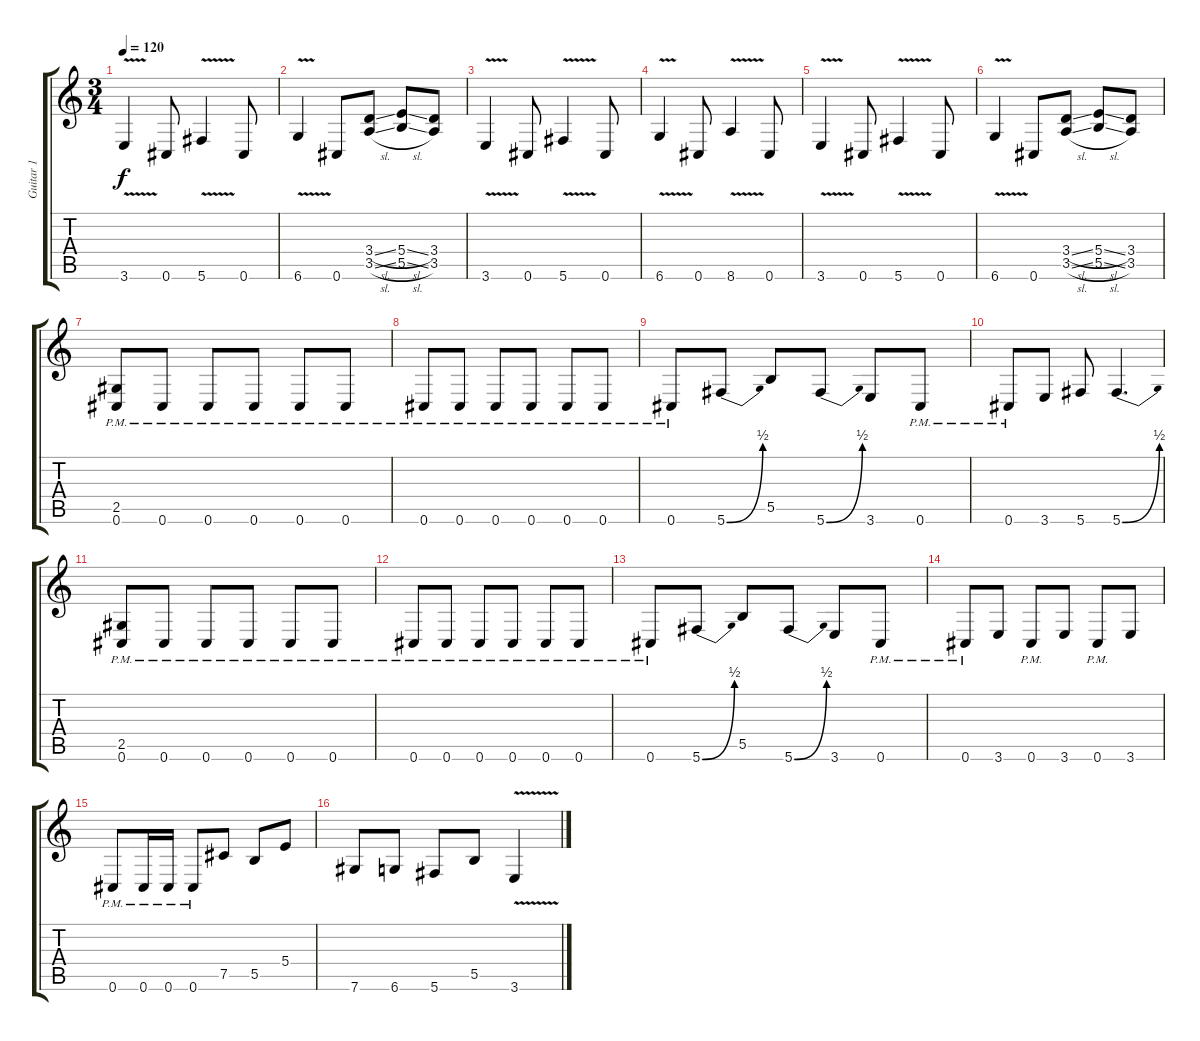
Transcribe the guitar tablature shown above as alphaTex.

\track ("Guitar 1" "Guitar 1") {instrument distortionguitar}
\staff {score tabs}
\tuning (Db4 Ab3 E3 B2 Gb2 Db2) {hide}
\ts (3 4)
\tempo 120
\clef g2
\ks c
3.6{v}.4{dy f} 0.6.8 5.6{v}.4 0.6.8 |
6.6{v}.4 0.6.8 (3.4{sl} 3.5{sl}).8 (5.4{sl} 5.5{sl}).8 (3.4 3.5).8 |
3.6{v}.4 0.6.8 5.6{v}.4 0.6.8 |
6.6{v}.4 0.6.8 8.6{v}.4 0.6.8 |
3.6{v}.4 0.6.8 5.6{v}.4 0.6.8 |
6.6{v}.4 0.6.8 (3.4{sl} 3.5{sl}).8 (5.4{sl} 5.5{sl}).8 (3.4 3.5).8 |
(2.5{pm} 0.6{pm}).8 0.6{pm}.8 0.6{pm}.8 0.6{pm}.8 0.6{pm}.8 0.6{pm}.8 |
0.6{pm}.8 0.6{pm}.8 0.6{pm}.8 0.6{pm}.8 0.6{pm}.8 0.6{pm}.8 |
0.6{pm}.8 5.6{be (bend 0 0 60 2)}.8 5.5.8 5.6{be (bend 0 0 60 2)}.8 3.6.8 0.6{pm}.8 |
0.6{pm}.8 3.6.8 5.6.8 5.6{be (bend 0 0 60 2)}.4{d} |
(2.5{pm} 0.6{pm}).8 0.6{pm}.8 0.6{pm}.8 0.6{pm}.8 0.6{pm}.8 0.6{pm}.8 |
0.6{pm}.8 0.6{pm}.8 0.6{pm}.8 0.6{pm}.8 0.6{pm}.8 0.6{pm}.8 |
0.6{pm}.8 5.6{be (bend 0 0 60 2)}.8 5.5.8 5.6{be (bend 0 0 60 2)}.8 3.6.8 0.6{pm}.8 |
0.6{pm}.8 3.6.8 0.6{pm}.8 3.6.8 0.6{pm}.8 3.6.8 |
0.6{pm}.8 0.6{pm}.16 0.6{pm}.16 0.6{pm}.8 7.5.8 5.5.8 5.4.8 |
7.6.8 6.6.8 5.6.8 5.5.8 3.6{v}.4
